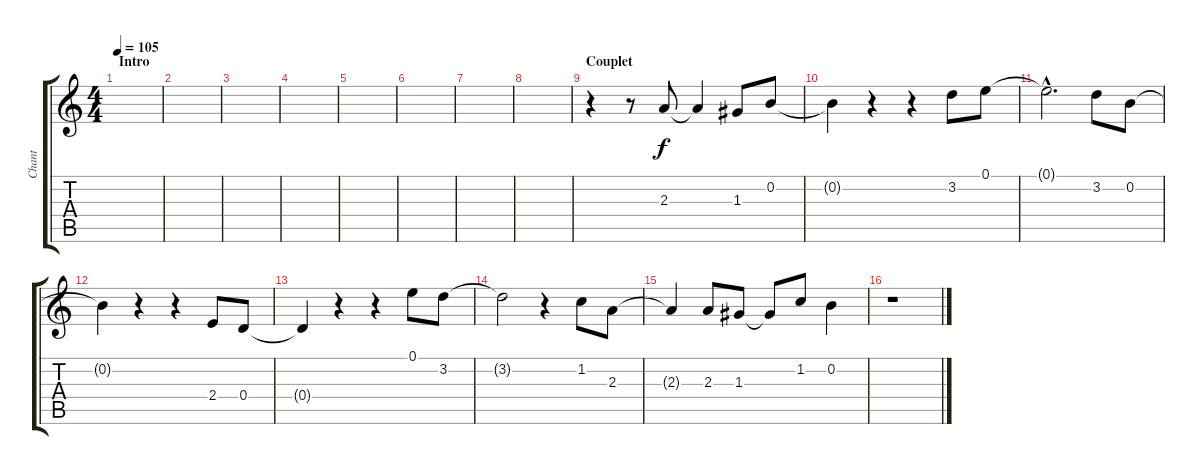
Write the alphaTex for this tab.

\track ("Chant" "Chant") {instrument distortionguitar}
\staff {score tabs}
\tuning (E4 B3 G3 D3 A2 E2) {hide}
\ts (4 4)
\section ("" "Intro")
\tempo 105
\clef g2
\ks c
|
|
|
|
|
|
|
|
\section ("" "Couplet")
r.4 r.8 2.3.8 2.3{t}.4 1.3.8 0.2.8 |
0.2{t}.4 r.4 r.4 3.2.8 0.1.8 |
0.1{hac t}.2{d} 3.2.8 0.2.8 |
0.2{t}.4 r.4 r.4 2.4.8 0.4.8 |
0.4{t}.4 r.4 r.4 0.1.8 3.2.8 |
3.2{t}.2 r.4 1.2.8 2.3.8 |
2.3{t}.4 2.3.8 1.3.8 1.3{t}.8 1.2.8 0.2.4 |
r.1
